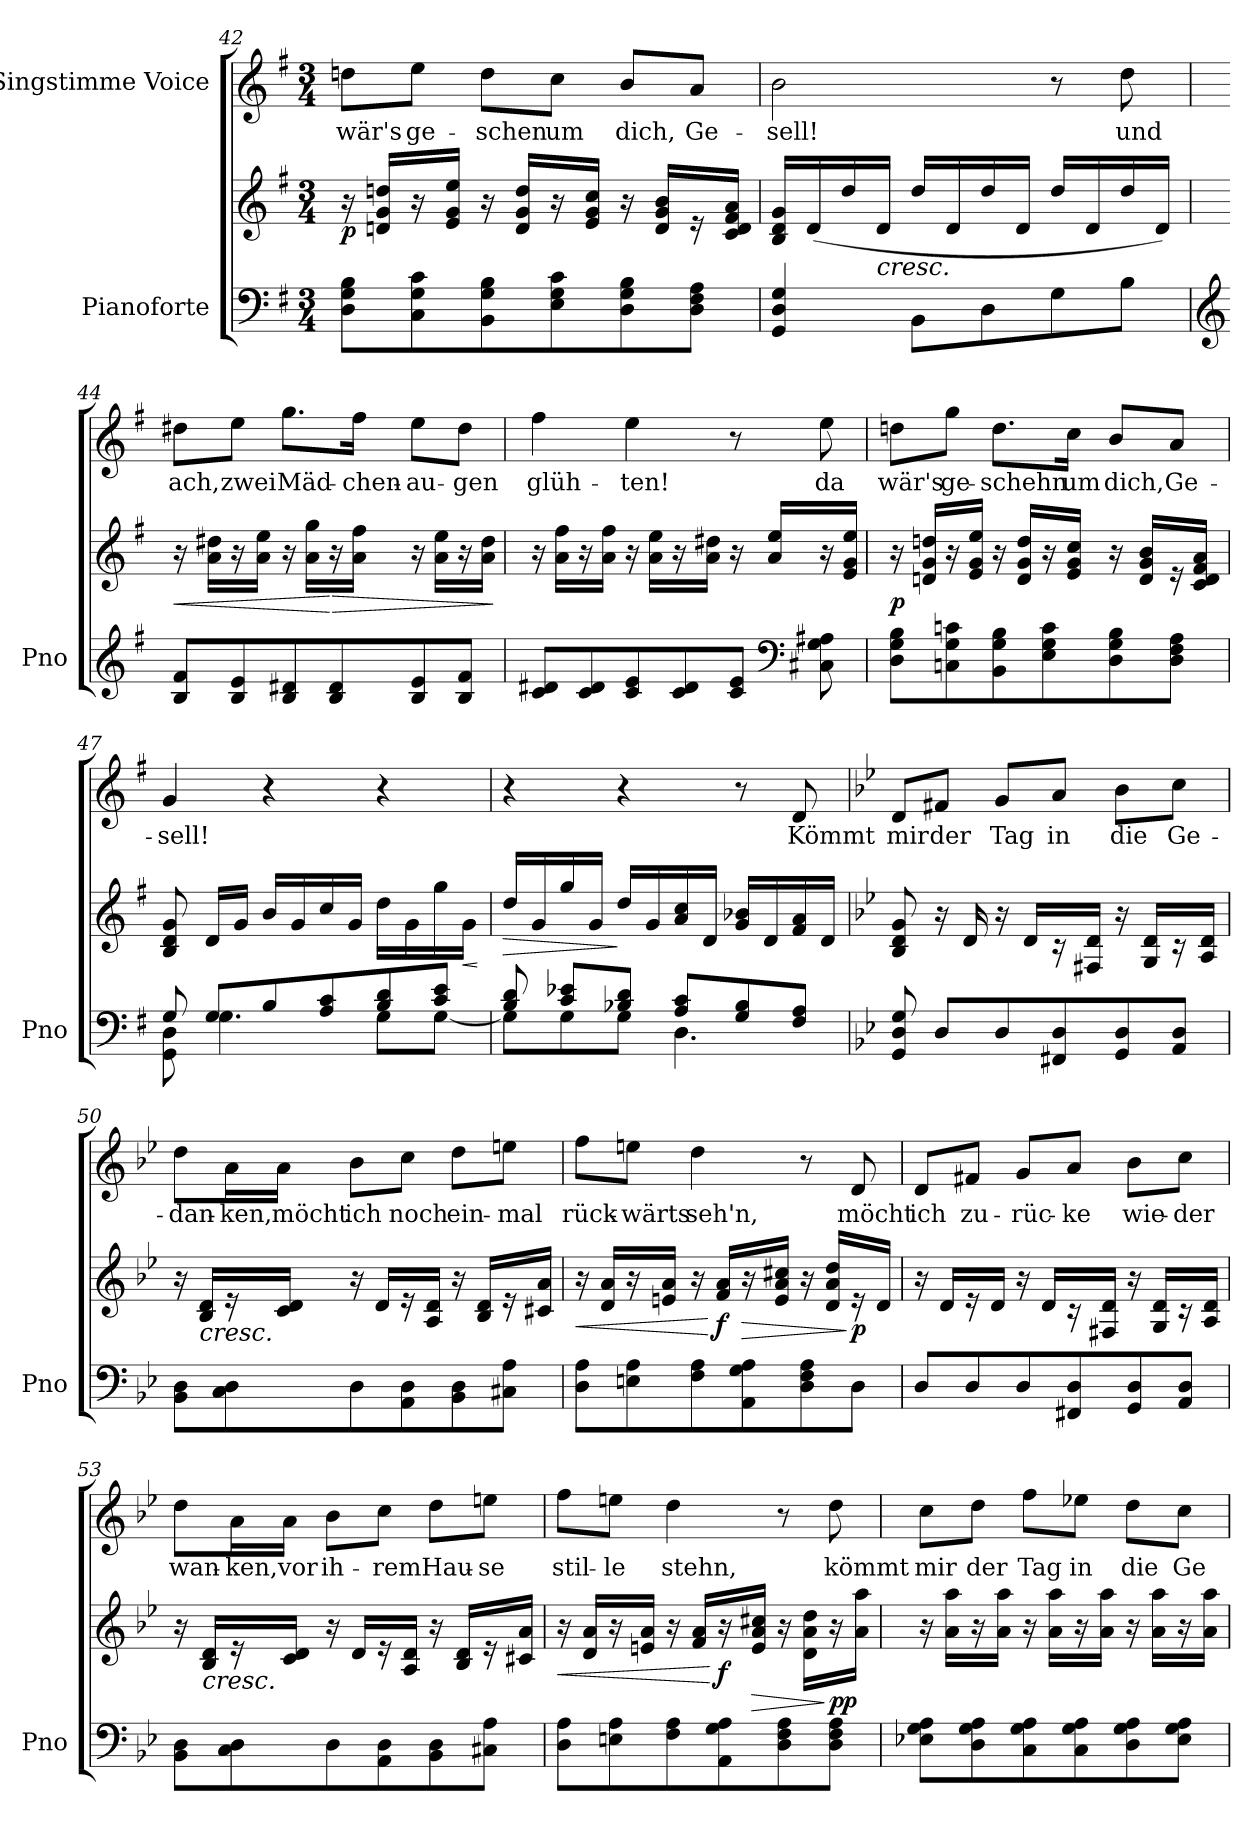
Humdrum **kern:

**kern	**kern	**dynam	**kern	**text
*part2	*part2	*part2	*part1	*part1
*staff3	*staff2	*staff2/3	*staff1	*staff1
*I"Pianoforte	*	*	*I"Singstimme Voice	*
*I'Pno	*	*	*	*
*clefF4	*clefG2	*	*clefG2	*
*k[f#]	*k[f#]	*	*k[f#]	*
*M3/4	*M3/4	*	*M3/4	*
=42	=42	=42	=42	=42
!	!	!LO:DY:b	!	!LO:LY:b
8D\ 8G\ 8B\L	16r	p	8ddn\L	wär's
.	16dn/ 16g/ 16ddn/LL	.	.	.
!	!	!	!	!LO:LY:b
8C\ 8G\ 8c\	16r	.	8ee\J	ge-
.	16e/ 16g/ 16ee/JJ	.	.	.
!	!	!	!	!LO:LY:b
8BB\ 8G\ 8B\	16r	.	8dd\L	-schen
.	16d/ 16g/ 16dd/LL	.	.	.
!	!	!	!	!LO:LY:b
8E\ 8G\ 8c\	16r	.	8cc\J	um
.	16e/ 16g/ 16cc/JJ	.	.	.
!	!	!	!	!LO:LY:b
8D\ 8G\ 8B\	16r	.	8b/L	dich,
.	16d/ 16g/ 16b/LL	.	.	.
!	!	!	!	!LO:LY:b
8D\ 8F#\ 8A\J	16r	.	8a/J	Ge-
.	16c/ 16d/ 16f#/ 16a/JJ	.	.	.
=43	=43	=43	=43	=43
!	!	!	!	!LO:LY:b
4GG/ 4D/ 4G/	16B/ 16d/ 16g/LL	.	2b\	-sell!
.	(<16d/	.	.	.
.	16dd/	.	.	.
!	!LO:TX:b:i:t=cresc.	!	!	!
.	16d/JJ	.	.	.
8BB\L	16dd/LL	.	.	.
.	16d/	.	.	.
8D\	16dd/	.	.	.
.	16d/JJ	.	.	.
8G\	16dd/LL	.	8r	.
.	16d/	.	.	.
!	!	!	!	!LO:LY:b
8B\J	16dd/	.	8dd\	und
.	16d/JJ)	.	.	.
!!LO:LB:g=z
=44	=44	=44	=44	=44
*clefG2	*	*	*	*
!	!	!LO:HP:b	!	!LO:LY:b
8B/ 8f#/L	16r	<	8dd#X\L	ach,
.	16a\ 16dd#X\LL	.	.	.
!	!	!	!	!LO:LY:b
8B/ 8e/	16r	.	8ee\J	zwei
.	16a\ 16ee\JJ	.	.	.
!	!	!	!	!LO:LY:b
8B/ 8d#X/	16r	.	8.gg\L	Mäd-
.	16a\ 16gg\LL	.	.	.
!	!	!LO:HP:n=1:b	!	!
8B/ 8d#/	16r	[ >	.	.
!	!	!	!	!LO:LY:b
.	16a\ 16ff#\JJ	.	16ff#\Jk	-chen-
!	!	!	!	!LO:LY:b
8B/ 8e/	16r	.	8ee\L	-au-
.	16a\ 16ee\LL	.	.	.
!	!	!	!	!LO:LY:b
8B/ 8f#/J	16r	.	8dd#\J	-gen
.	16a\ 16dd#\JJ	.	.	.
.	.	]	.	.
=45	=45	=45	=45	=45
!	!	!	!	!LO:LY:b
8c/ 8d#X/L	16r	.	4ff#\	glüh-
.	16a\ 16ff#\LL	.	.	.
8c/ 8d#/	16r	.	.	.
.	16a\ 16ff#\JJ	.	.	.
!	!	!	!	!LO:LY:b
8c/ 8e/	16r	.	4ee\	-ten!
.	16a\ 16ee\LL	.	.	.
8c/ 8d#/	16r	.	.	.
.	16a\ 16dd#X\JJ	.	.	.
8c/ 8e/J	16r	.	8r	.
.	16a/ 16ee/LL	.	.	.
*clefF4	*	*	*	*
!	!	!	!	!LO:LY:b
8C#X\ 8G\ 8A#X\	16r	.	8ee\	da
.	16e/ 16g/ 16ee/JJ	.	.	.
=46	=46	=46	=46	=46
!	!	!LO:DY:b	!	!LO:LY:b
8D\ 8G\ 8B\L	16r	p	8ddn\L	wär's
.	16dn/ 16g/ 16ddn/LL	.	.	.
!	!	!	!	!LO:LY:b
8Cn\ 8G\ 8cn\	16r	.	8gg\J	ge-
.	16e/ 16g/ 16ee/JJ	.	.	.
!	!	!	!	!LO:LY:b
8BB\ 8G\ 8B\	16r	.	8.dd\L	-schehn
.	16d/ 16g/ 16dd/LL	.	.	.
8E\ 8G\ 8c\	16r	.	.	.
!	!	!	!	!LO:LY:b
.	16e/ 16g/ 16cc/JJ	.	16cc\Jk	um
!	!	!	!	!LO:LY:b
8D\ 8G\ 8B\	16r	.	8b/L	dich,
.	16d/ 16g/ 16b/LL	.	.	.
!	!	!	!	!LO:LY:b
8D\ 8F#\ 8A\J	16r	.	8a/J	Ge-
.	16c/ 16d/ 16f#/ 16a/JJ	.	.	.
!!LO:LB:g=z
=47	=47	=47	=47	=47
*^	*	*	*	*
!	!	!	!	!	!LO:LY:b
8G/	8GG\ 8D\	8B/ 8d/ 8g/	.	4g/	-sell!
8G/L	4.G\	16d/LL	.	.	.
.	.	16g/JJ	.	.	.
8B/	.	16b/LL	.	4r	.
.	.	16g/	.	.	.
8A/ 8c/	.	16cc/	.	.	.
.	.	16g/JJ	.	.	.
8B/ 8d/	8G\L	16dd\LL	.	4r	.
.	.	16g\	.	.	.
8c/ 8e/J	[8G\J	16gg\	.	.	.
!	!	!	!LO:HP:b	!	!
.	.	16g\JJ	<	.	.
*v	*v	*	*	*	*
.	.	[	.	.
=48	=48	=48	=48	=48
*^	*	*	*	*
!	!	!	!LO:HP:b	!	!
8B/ 8d/	8G\L]	16dd/LL	>	4r	.
.	.	16g/	.	.	.
8c/ 8e-X/L	8G\	16gg/	.	.	.
.	.	16g/JJ	.	.	.
8B-X/ 8d/J	8G\J	16dd/LL	]	4r	.
.	.	16g/	.	.	.
8A/ 8c/L	4.D\	16a/ 16cc/	.	.	.
.	.	16d/JJ	.	.	.
8G/ 8B-/	.	16g/ 16b-X/LL	.	8r	.
.	.	16d/	.	.	.
!	!	!	!	!	!LO:LY:b
8F#/ 8A/J	.	16f#/ 16a/	.	8d/	Kömmt
.	.	16d/JJ	.	.	.
*v	*v	*	*	*	*
=49	=49	=49	=49	=49
*k[b-e-]	*k[b-e-]	*	*k[b-e-]	*
!	!	!	!	!LO:LY:b
8GG/ 8D/ 8G/	8B-/ 8d/ 8g/	.	8d/L	mir
!	!	!	!	!LO:LY:b
8D/L	16r	.	8f#X/J	der
.	16d/	.	.	.
!	!	!	!	!LO:LY:b
8D/	16r	.	8g/L	Tag
.	16d/LL	.	.	.
!	!	!	!	!LO:LY:b
8FF#X/ 8D/	16r	.	8a/J	in
.	16F#X/ 16d/JJ	.	.	.
!	!	!	!	!LO:LY:b
8GG/ 8D/	16r	.	8b-\L	die
.	16G/ 16d/LL	.	.	.
!	!	!	!	!LO:LY:b
8AA/ 8D/J	16r	.	8cc\J	Ge-
.	16A/ 16d/JJ	.	.	.
!!LO:PB:g=z
=50	=50	=50	=50	=50
!	!	!	!	!LO:LY:b
8BB-\ 8D\L	16r	.	8dd\L	-dan-
!	!LO:TX:b:i:t=cresc.	!	!	!
.	16B-/ 16d/LL	.	.	.
!	!	!	!	!LO:LY:b
8C\ 8D\	16r	.	16a\L	-ken,
!	!	!	!	!LO:LY:b
.	16c/ 16d/JJ	.	16a\JJ	möcht
!	!	!	!	!LO:LY:b
8D\	16r	.	8b-\L	ich
.	16d/LL	.	.	.
!	!	!	!	!LO:LY:b
8AA\ 8D\	16r	.	8cc\J	noch
.	16A/ 16d/JJ	.	.	.
!	!	!	!	!LO:LY:b
8BB-\ 8D\	16r	.	8dd\L	ein-
.	16B-/ 16d/LL	.	.	.
!	!	!	!	!LO:LY:b
8C#X\ 8A\J	16r	.	8een\J	-mal
.	16c#X/ 16a/JJ	.	.	.
=51	=51	=51	=51	=51
!	!	!LO:HP:b	!	!LO:LY:b
8D\ 8A\L	16r	<	8ff\L	rück-
.	16d/ 16a/LL	.	.	.
!	!	!	!	!LO:LY:b
8En\ 8A\	16r	.	8een\J	-wärts
.	16en/ 16a/JJ	.	.	.
!	!	!	!	!LO:LY:b
8F\ 8A\	16r	.	4dd\	seh'n,
!	!	!LO:DY:n=1:b	!	!
.	16f/ 16a/LL	[ f	.	.
!	!	!LO:HP:b	!	!
8AA\ 8G\ 8A\	16r	>	.	.
.	16e/ 16a/ 16cc#X/JJ	.	.	.
8D\ 8F\ 8A\	16r	.	8r	.
.	16d/ 16a/ 16dd/LL	.	.	.
!	!	!LO:DY:n=2:b	!	!LO:LY:b
8D\J	16r	] p	8d/	möcht
.	16d/JJ	.	.	.
=52	=52	=52	=52	=52
!	!	!	!	!LO:LY:b
8D/L	16r	.	8d/L	ich
.	16d/LL	.	.	.
!	!	!	!	!LO:LY:b
8D/	16r	.	8f#X/J	zu-
.	16d/JJ	.	.	.
!	!	!	!	!LO:LY:b
8D/	16r	.	8g/L	-rüc-
.	16d/LL	.	.	.
!	!	!	!	!LO:LY:b
8FF#X/ 8D/	16r	.	8a/J	-ke
.	16F#X/ 16d/JJ	.	.	.
!	!	!	!	!LO:LY:b
8GG/ 8D/	16r	.	8b-\L	wie-
.	16G/ 16d/LL	.	.	.
!	!	!	!	!LO:LY:b
8AA/ 8D/J	16r	.	8cc\J	-der
.	16A/ 16d/JJ	.	.	.
!!LO:LB:g=z
=53	=53	=53	=53	=53
!	!	!	!	!LO:LY:b
8BB-\ 8D\L	16r	.	8dd\L	wan-
!	!LO:TX:b:i:t=cresc.	!	!	!
.	16B-/ 16d/LL	.	.	.
!	!	!	!	!LO:LY:b
8C\ 8D\	16r	.	16a\L	-ken,
!	!	!	!	!LO:LY:b
.	16c/ 16d/JJ	.	16a\JJ	vor
!	!	!	!	!LO:LY:b
8D\	16r	.	8b-\L	ih-
.	16d/LL	.	.	.
!	!	!	!	!LO:LY:b
8AA\ 8D\	16r	.	8cc\J	-rem
.	16A/ 16d/JJ	.	.	.
!	!	!	!	!LO:LY:b
8BB-\ 8D\	16r	.	8dd\L	Hau-
.	16B-/ 16d/LL	.	.	.
!	!	!	!	!LO:LY:b
8C#X\ 8A\J	16r	.	8een\J	-se
.	16c#X/ 16a/JJ	.	.	.
=54	=54	=54	=54	=54
!	!	!LO:HP:b	!	!LO:LY:b
8D\ 8A\L	16r	<	8ff\L	stil-
.	16d/ 16a/LL	.	.	.
!	!	!	!	!LO:LY:b
8En\ 8A\	16r	.	8een\J	-le
.	16en/ 16a/JJ	.	.	.
!	!	!	!	!LO:LY:b
8F\ 8A\	16r	.	4dd\	-stehn,
.	16f/ 16a/LL	.	.	.
!	!	!LO:DY:n=1:b	!	!
8AA\ 8G\ 8A\	16r	[ f	.	.
!	!	!LO:HP:b	!	!
.	16e/ 16a/ 16cc#X/JJ	>	.	.
8D\ 8F\ 8A\	16r	.	8r	.
.	16d\ 16a\ 16dd\LL	.	.	.
!	!	!LO:DY:n=2:b	!	!LO:LY:b
8D\ 8F\ 8A\J	16r	] pp	8dd\	kömmt
.	16a\ 16aa\JJ	.	.	.
=55	=55	=55	=55	=55
!	!	!	!	!LO:LY:b
8E-X\ 8G\ 8A\L	16r	.	8cc\L	mir
.	16a\ 16aa\LL	.	.	.
!	!	!	!	!LO:LY:b
8D\ 8G\ 8A\	16r	.	8dd\J	der
.	16a\ 16aa\JJ	.	.	.
!	!	!	!	!LO:LY:b
8C\ 8G\ 8A\	16r	.	8ff\L	Tag
.	16a\ 16aa\LL	.	.	.
!	!	!	!	!LO:LY:b
8C\ 8G\ 8A\	16r	.	8ee-X\J	in
.	16a\ 16aa\JJ	.	.	.
!	!	!	!	!LO:LY:b
8D\ 8G\ 8A\	16r	.	8dd\L	die
.	16a\ 16aa\LL	.	.	.
!	!	!	!	!LO:LY:b
8E-\ 8G\ 8A\J	16r	.	8cc\J	Ge-
.	16a\ 16aa\JJ	.	.	.
=	=	=	=	=
*-	*-	*-	*-	*-
